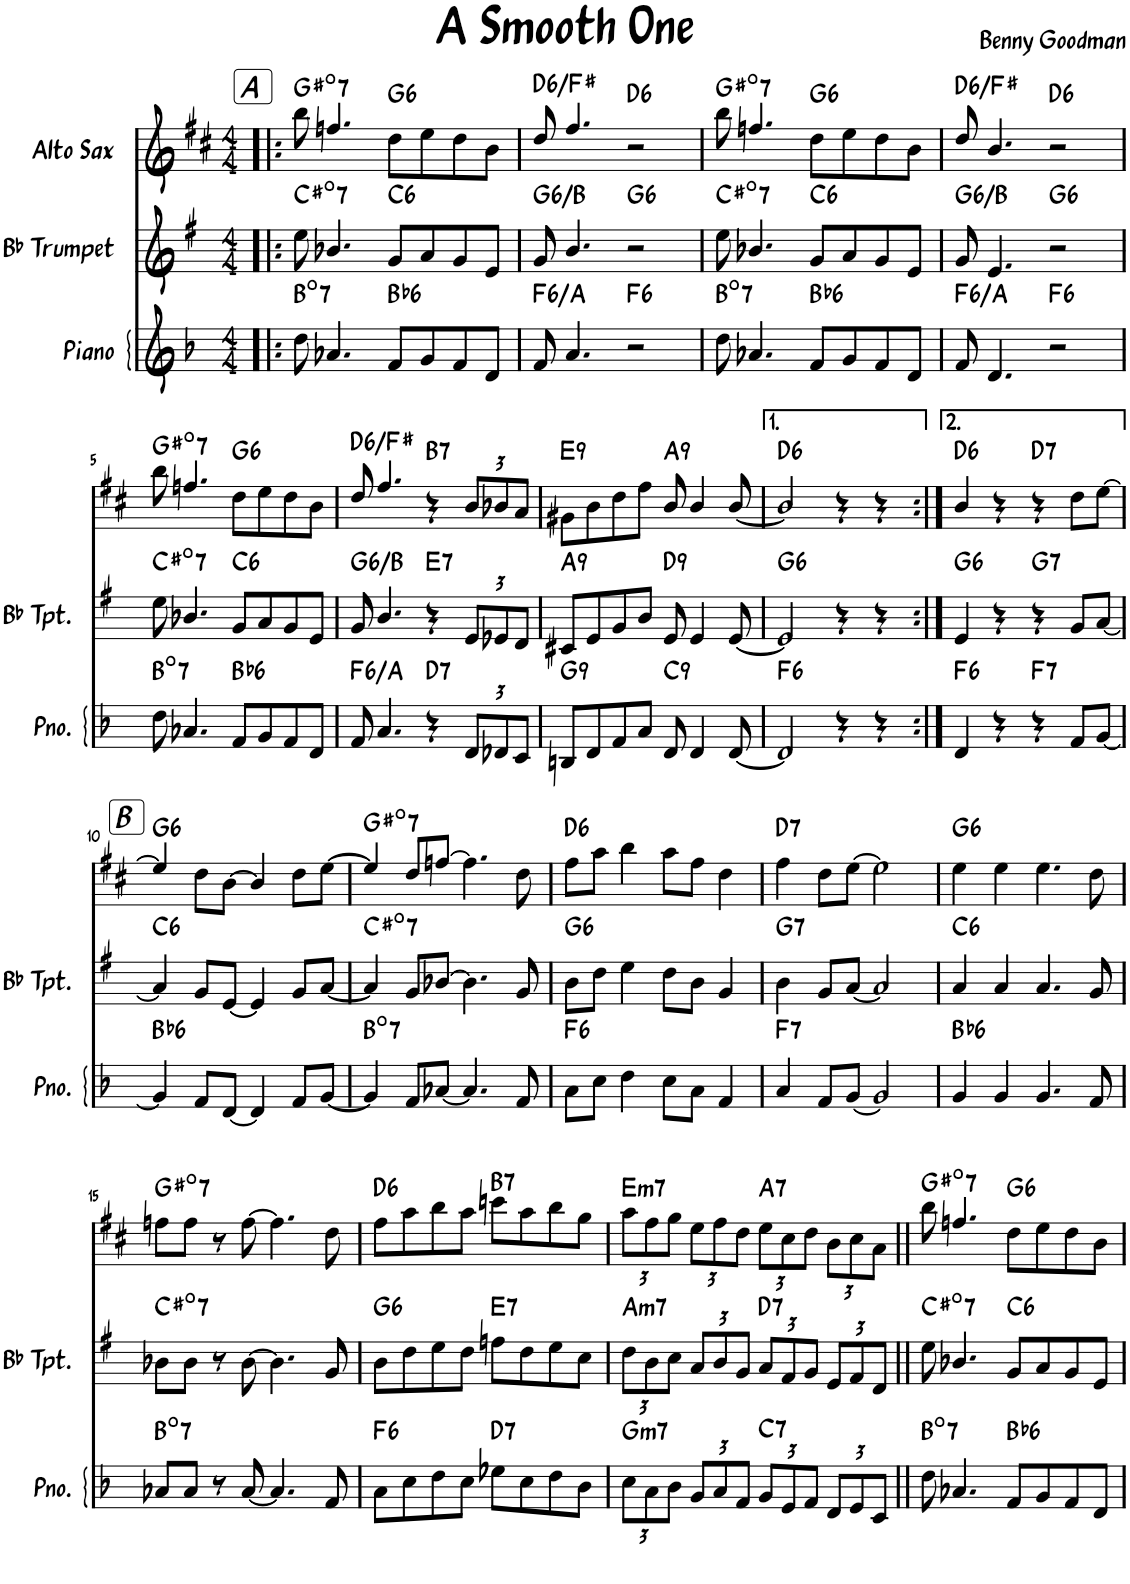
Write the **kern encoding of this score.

**kern	**harte	**kern	**harte	**kern	**harte
*part3	*part3	*part2	*part2	*part1	*part1
*staff3	*	*staff2	*	*staff1	*
*I"Piano	*	*I"Bb Trumpet	*	*I"Alto Sax	*
*I'Pno.	*	*I'Bb Tpt.	*	*I'Sax	*
*clefG2	*	*clefG2	*	*clefG2	*
*	*	*Trd1c2	*	*Trd5c9	*
*k[b-]	*	*k[f#]	*	*k[f#c#]	*
*M4/4	*	*M4/4	*	*M4/4	*
!!LO:REH:place=s1:a:i:fs=14:t=A
=1!|:	=1!|:	=1!|:	=1!|:	=1!|:	=1!|:
!	!LO:H:kt=7	!	!LO:H:kt=7	!	!LO:H:kt=7
8dd\	B:dim7	8ee\	C#:dim7	8bb\	G#:dim7
4.a-X/	.	4.b-X/	.	4.ffn/	.
!	!LO:H:kt=6	!	!LO:H:kt=6	!	!LO:H:kt=6
8f/L	Bb:maj6	8g/L	C:maj6	8dd\L	G:maj6
8g/	.	8a/	.	8ee\	.
8f/	.	8g/	.	8dd\	.
8d/J	.	8e/J	.	8b\J	.
=2	=2	=2	=2	=2	=2
!	!LO:H:kt=6	!	!LO:H:kt=6	!	!LO:H:kt=6
8f/	F:maj6/3	8g/	G:maj6/3	8dd/	D:maj6/3
4.a/	.	4.b/	.	4.ff#/	.
!	!LO:H:kt=6	!	!LO:H:kt=6	!	!LO:H:kt=6
2r	F:maj6	2r	G:maj6	2r	D:maj6
=3	=3	=3	=3	=3	=3
!	!LO:H:kt=7	!	!LO:H:kt=7	!	!LO:H:kt=7
8dd\	B:dim7	8ee\	C#:dim7	8bb\	G#:dim7
4.a-X/	.	4.b-X/	.	4.ffn/	.
!	!LO:H:kt=6	!	!LO:H:kt=6	!	!LO:H:kt=6
8f/L	Bb:maj6	8g/L	C:maj6	8dd\L	G:maj6
8g/	.	8a/	.	8ee\	.
8f/	.	8g/	.	8dd\	.
8d/J	.	8e/J	.	8b\J	.
=4	=4	=4	=4	=4	=4
!	!LO:H:kt=6	!	!LO:H:kt=6	!	!LO:H:kt=6
8f/	F:maj6/3	8g/	G:maj6/3	8dd/	D:maj6/3
4.d/	.	4.e/	.	4.b/	.
!	!LO:H:kt=6	!	!LO:H:kt=6	!	!LO:H:kt=6
2r	F:maj6	2r	G:maj6	2r	D:maj6
!!LO:LB:g=z
=5	=5	=5	=5	=5	=5
!	!LO:H:kt=7	!	!LO:H:kt=7	!	!LO:H:kt=7
8dd\	B:dim7	8ee\	C#:dim7	8bb\	G#:dim7
4.a-X/	.	4.b-X/	.	4.ffn/	.
!	!LO:H:kt=6	!	!LO:H:kt=6	!	!LO:H:kt=6
8f/L	Bb:maj6	8g/L	C:maj6	8dd\L	G:maj6
8g/	.	8a/	.	8ee\	.
8f/	.	8g/	.	8dd\	.
8d/J	.	8e/J	.	8b\J	.
=6	=6	=6	=6	=6	=6
!	!LO:H:kt=6	!	!LO:H:kt=6	!	!LO:H:kt=6
8f/	F:maj6/3	8g/	G:maj6/3	8dd/	D:maj6/3
4.a/	.	4.b/	.	4.ff#/	.
!	!LO:H:kt=7	!	!LO:H:kt=7	!	!LO:H:kt=7
4r	D:7	4r	E:7	4r	B:7
*Xbrackettup	*	*Xbrackettup	*	*Xbrackettup	*
12d/L	.	12e/L	.	12b/L	.
12d-X/	.	12e-X/	.	12b-X/	.
12c/J	.	12d/J	.	12a/J	.
=7	=7	=7	=7	=7	=7
!	!LO:H:kt=9	!	!LO:H:kt=9	!	!LO:H:kt=9
8Bn/L	G:9	8c#X/L	A:9	8g#X\L	E:9
8d/	.	8e/	.	8b\	.
8f/	.	8g/	.	8dd\	.
8a/J	.	8b/J	.	8ff#\J	.
!	!LO:H:kt=9	!	!LO:H:kt=9	!	!LO:H:kt=9
8d/	C:9	8e/	D:9	8b/	A:9
4d/	.	4e/	.	4b/	.
[8d/	.	[8e/	.	[8b/	.
=8	=8	=8	=8	=8	=8
!	!LO:H:kt=6	!	!LO:H:kt=6	!	!LO:H:kt=6
2d/]	F:maj6	2e/]	G:maj6	2b/]	D:maj6
4r	.	4r	.	4r	.
4r	.	4r	.	4r	.
=9:|!	=9:|!	=9:|!	=9:|!	=9:|!	=9:|!
!	!LO:H:kt=6	!	!LO:H:kt=6	!	!LO:H:kt=6
4d/	F:maj6	4e/	G:maj6	4b/	D:maj6
4r	.	4r	.	4r	.
!	!LO:H:kt=7	!	!LO:H:kt=7	!	!LO:H:kt=7
4r	F:7	4r	G:7	4r	D:7
8f/L	.	8g/L	.	8dd\L	.
[8g/J	.	[8a/J	.	[8ee\J	.
!!LO:LB:g=z
!!LO:REH:place=s1:a:i:fs=14:t=B
=10	=10	=10	=10	=10	=10
!	!LO:H:kt=6	!	!LO:H:kt=6	!	!LO:H:kt=6
4g/]	Bb:maj6	4a/]	C:maj6	4ee/]	G:maj6
8f/L	.	8g/L	.	8dd\L	.
[8d/J	.	[8e/J	.	[8b\J	.
4d/]	.	4e/]	.	4b/]	.
8f/L	.	8g/L	.	8dd\L	.
[8g/J	.	[8a/J	.	[8ee\J	.
=11	=11	=11	=11	=11	=11
!	!LO:H:kt=7	!	!LO:H:kt=7	!	!LO:H:kt=7
4g/]	B:dim7	4a/]	C#:dim7	4ee/]	G#:dim7
8f/L	.	8g/L	.	8dd/L	.
[8a-X/J	.	[8b-X/J	.	[8ffn/J	.
4.a-/]	.	4.b-\]	.	4.ff\]	.
8f/	.	8g/	.	8dd\	.
=12	=12	=12	=12	=12	=12
!	!LO:H:kt=6	!	!LO:H:kt=6	!	!LO:H:kt=6
8a\L	F:maj6	8b\L	G:maj6	8ff#\L	D:maj6
8cc\J	.	8dd\J	.	8aa\J	.
4dd\	.	4ee\	.	4bb\	.
8cc\L	.	8dd\L	.	8aa\L	.
8a\J	.	8b\J	.	8ff#\J	.
4f/	.	4g/	.	4dd\	.
=13	=13	=13	=13	=13	=13
!	!LO:H:kt=7	!	!LO:H:kt=7	!	!LO:H:kt=7
4a/	F:7	4b\	G:7	4ff#\	D:7
8f/L	.	8g/L	.	8dd\L	.
[8g/J	.	[8a/J	.	[8ee\J	.
2g/]	.	2a/]	.	2ee\]	.
=14	=14	=14	=14	=14	=14
!	!LO:H:kt=6	!	!LO:H:kt=6	!	!LO:H:kt=6
4g/	Bb:maj6	4a/	C:maj6	4ee\	G:maj6
4g/	.	4a/	.	4ee\	.
4.g/	.	4.a/	.	4.ee\	.
8f/	.	8g/	.	8dd\	.
!!LO:LB:g=z
=15	=15	=15	=15	=15	=15
!	!LO:H:kt=7	!	!LO:H:kt=7	!	!LO:H:kt=7
8a-X/L	B:dim7	8b-X\L	C#:dim7	8ffn\L	G#:dim7
8a-/J	.	8b-\J	.	8ff\J	.
8r	.	8r	.	8r	.
[8a-/	.	[8b-\	.	[8ff\	.
4.a-/]	.	4.b-\]	.	4.ff\]	.
8f/	.	8g/	.	8dd\	.
=16	=16	=16	=16	=16	=16
!	!LO:H:kt=6	!	!LO:H:kt=6	!	!LO:H:kt=6
8a\L	F:maj6	8b\L	G:maj6	8ff#\L	D:maj6
8cc\	.	8dd\	.	8aa\	.
8dd\	.	8ee\	.	8bb\	.
8cc\J	.	8dd\J	.	8aa\J	.
!	!LO:H:kt=7	!	!LO:H:kt=7	!	!LO:H:kt=7
8ee-X\L	D:7	8ffn\L	E:7	8cccn\L	B:7
8cc\	.	8dd\	.	8aa\	.
8dd\	.	8ee\	.	8bb\	.
8b-\J	.	8cc\J	.	8gg\J	.
=17	=17	=17	=17	=17	=17
!	!LO:H:kt=m7	!	!LO:H:kt=m7	!	!LO:H:kt=m7
12cc\L	G:min7	12dd\L	A:min7	12aa\L	E:min7
12a\	.	12b\	.	12ff#\	.
12b-\J	.	12cc\J	.	12gg\J	.
12g/L	.	12a/L	.	12ee\L	.
12a/	.	12b/	.	12ff#\	.
12f/J	.	12g/J	.	12dd\J	.
!	!LO:H:kt=7	!	!LO:H:kt=7	!	!LO:H:kt=7
12g/L	C:7	12a/L	D:7	12ee\L	A:7
12e/	.	12f#/	.	12cc#\	.
12f/J	.	12g/J	.	12dd\J	.
12d/L	.	12e/L	.	12b\L	.
12e/	.	12f#/	.	12cc#\	.
12c/J	.	12d/J	.	12a\J	.
=18||	=18||	=18||	=18||	=18||	=18||
!	!LO:H:kt=7	!	!LO:H:kt=7	!	!LO:H:kt=7
8dd\	B:dim7	8ee\	C#:dim7	8bb\	G#:dim7
4.a-X/	.	4.b-X/	.	4.ffn/	.
!	!LO:H:kt=6	!	!LO:H:kt=6	!	!LO:H:kt=6
8f/L	Bb:maj6	8g/L	C:maj6	8dd\L	G:maj6
8g/	.	8a/	.	8ee\	.
8f/	.	8g/	.	8dd\	.
8d/J	.	8e/J	.	8b\J	.
=	=	=	=	=	=
*-	*-	*-	*-	*-	*-
